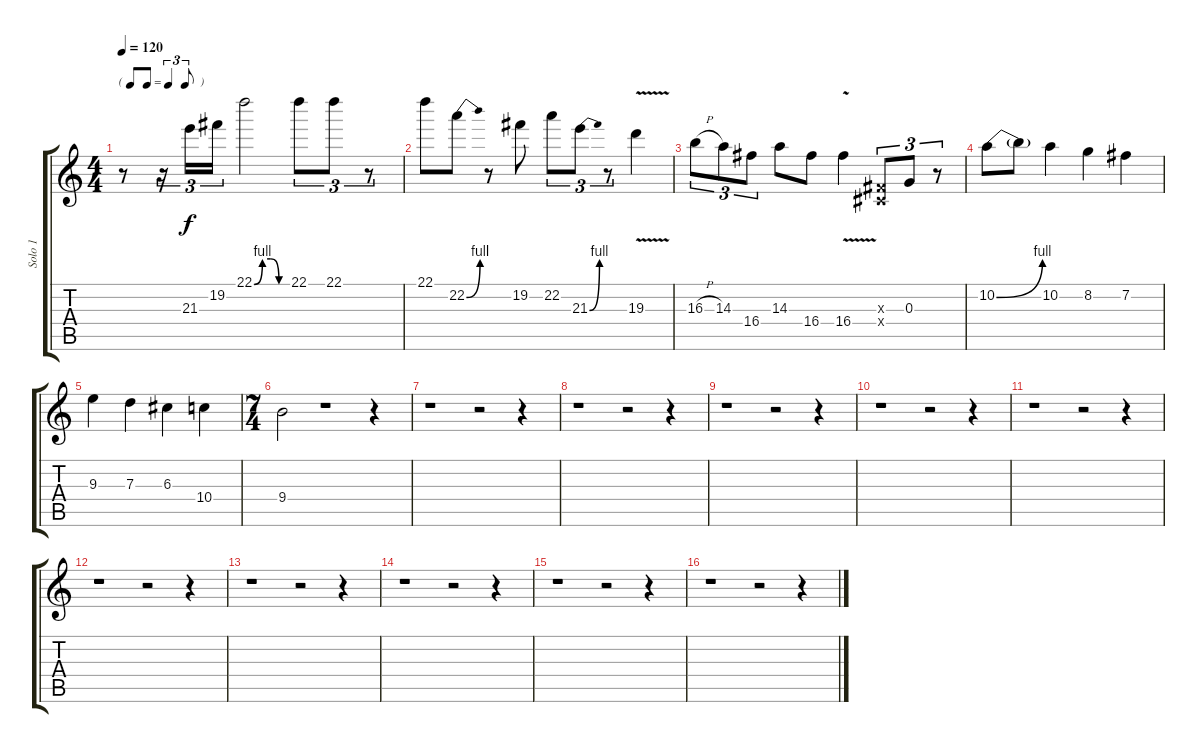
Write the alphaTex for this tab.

\track ("Solo 1" "Solo 1") {instrument distortionguitar}
\staff {score tabs}
\tuning (E4 B3 G3 D3 A2 E2) {hide}
\ts (4 4)
\tf triplet8th
\tempo 120
\clef g2
\ks c
r.8{dy f} r.16{tu (3 2)} 21.3.16{tu (3 2)} 19.2.16{tu (3 2)} 22.1{be (custom 0 0 15 4 30 4 45 0 60 0)}.2 22.1.8{tu (3 2)} 22.1.8{tu (3 2)} r.8{tu (3 2)} |
22.1.8 22.2{be (bend 0 0 60 4)}.8 r.8 19.2.8 22.2.8{tu (3 2)} 21.3{be (bend 0 0 60 4)}.8{tu (3 2)} r.8{tu (3 2)} 19.3{v}.4 |
16.3{h}.8{tu (3 2)} 14.3.8{tu (3 2)} 16.4.8{tu (3 2)} 14.3.8 16.4.8 16.4{v}.4 (-1.3{x} -1.4{x}).8{tu (3 2)} 0.3.8{tu (3 2)} r.8{tu (3 2)} |
10.2{be (bend 0 0 60 4)}.8 10.2{t}.8 10.2.4 8.2.4 7.2.4 |
9.3.4 7.3.4 6.3.4 10.4.4 |
\ts (7 4)
9.4.2 r.1 r.4 |
r.1 r.2 r.4 |
r.1 r.2 r.4 |
r.1 r.2 r.4 |
r.1 r.2 r.4 |
r.1 r.2 r.4 |
r.1 r.2 r.4 |
r.1 r.2 r.4 |
r.1 r.2 r.4 |
r.1 r.2 r.4 |
r.1 r.2 r.4
